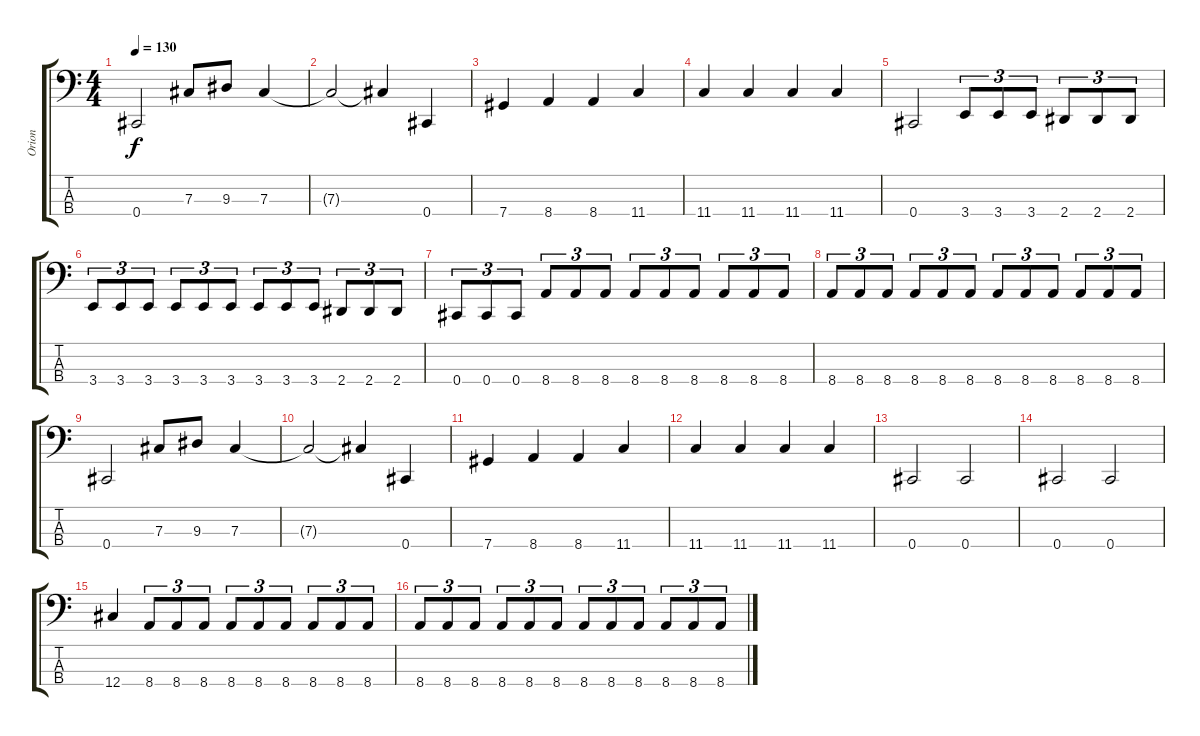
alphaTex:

\track ("Orion" "Orion") {instrument electricbassfinger}
\staff {score tabs}
\tuning (E2 B1 Gb1 Db1) {hide}
\ts (4 4)
\tempo 130
\clef f4
\ks c
0.4.2{dy f} 7.3.8 9.3.8 7.3.4 |
7.3{t}.2 7.3{t}.4 0.4.4 |
7.4.4 8.4.4 8.4.4 11.4.4 |
11.4.4 11.4.4 11.4.4 11.4.4 |
0.4.2 3.4.8{tu (3 2)} 3.4.8{tu (3 2)} 3.4.8{tu (3 2)} 2.4.8{tu (3 2)} 2.4.8{tu (3 2)} 2.4.8{tu (3 2)} |
3.4.8{tu (3 2)} 3.4.8{tu (3 2)} 3.4.8{tu (3 2)} 3.4.8{tu (3 2)} 3.4.8{tu (3 2)} 3.4.8{tu (3 2)} 3.4.8{tu (3 2)} 3.4.8{tu (3 2)} 3.4.8{tu (3 2)} 2.4.8{tu (3 2)} 2.4.8{tu (3 2)} 2.4.8{tu (3 2)} |
0.4.8{tu (3 2)} 0.4.8{tu (3 2)} 0.4.8{tu (3 2)} 8.4.8{tu (3 2)} 8.4.8{tu (3 2)} 8.4.8{tu (3 2)} 8.4.8{tu (3 2)} 8.4.8{tu (3 2)} 8.4.8{tu (3 2)} 8.4.8{tu (3 2)} 8.4.8{tu (3 2)} 8.4.8{tu (3 2)} |
8.4.8{tu (3 2)} 8.4.8{tu (3 2)} 8.4.8{tu (3 2)} 8.4.8{tu (3 2)} 8.4.8{tu (3 2)} 8.4.8{tu (3 2)} 8.4.8{tu (3 2)} 8.4.8{tu (3 2)} 8.4.8{tu (3 2)} 8.4.8{tu (3 2)} 8.4.8{tu (3 2)} 8.4.8{tu (3 2)} |
0.4.2 7.3.8 9.3.8 7.3.4 |
7.3{t}.2 7.3{t}.4 0.4.4 |
7.4.4 8.4.4 8.4.4 11.4.4 |
11.4.4 11.4.4 11.4.4 11.4.4 |
0.4.2 0.4.2 |
0.4.2 0.4.2 |
12.4.4 8.4.8{tu (3 2)} 8.4.8{tu (3 2)} 8.4.8{tu (3 2)} 8.4.8{tu (3 2)} 8.4.8{tu (3 2)} 8.4.8{tu (3 2)} 8.4.8{tu (3 2)} 8.4.8{tu (3 2)} 8.4.8{tu (3 2)} |
8.4.8{tu (3 2)} 8.4.8{tu (3 2)} 8.4.8{tu (3 2)} 8.4.8{tu (3 2)} 8.4.8{tu (3 2)} 8.4.8{tu (3 2)} 8.4.8{tu (3 2)} 8.4.8{tu (3 2)} 8.4.8{tu (3 2)} 8.4.8{tu (3 2)} 8.4.8{tu (3 2)} 8.4.8{tu (3 2)}
